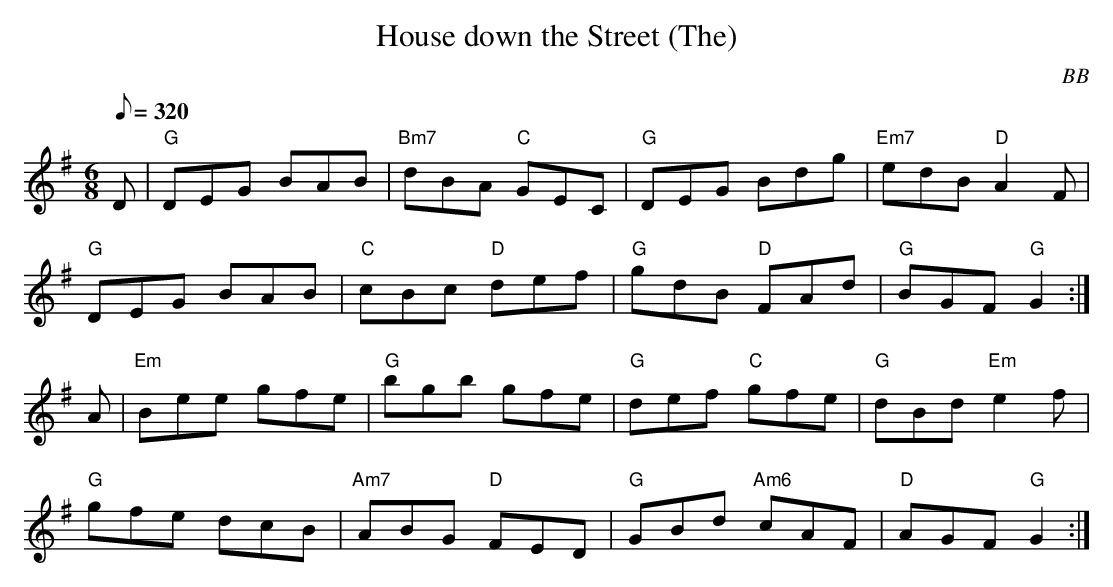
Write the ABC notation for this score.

X:1
T: House down the Street (The)
C: BB
M: 6/8
Q: 1/8=320
L: 1/8
K: G
D|"G"DEG BAB | "Bm7"dBA "C"GEC | "G"DEG Bdg | "Em7"edB "D"A2 F |
"G"DEG BAB | "C"cBc "D"def | "G"gdB "D"FAd | "G"BGF "G"G2 :|
A | "Em"Bee gfe | "G"bgb gfe | "G"def "C"gfe | "G"dBd "Em"e2 f |
"G"gfe dcB | "Am7"ABG "D"FED | "G"GBd "Am6"cAF | "D"AGF "G"G2 :|
